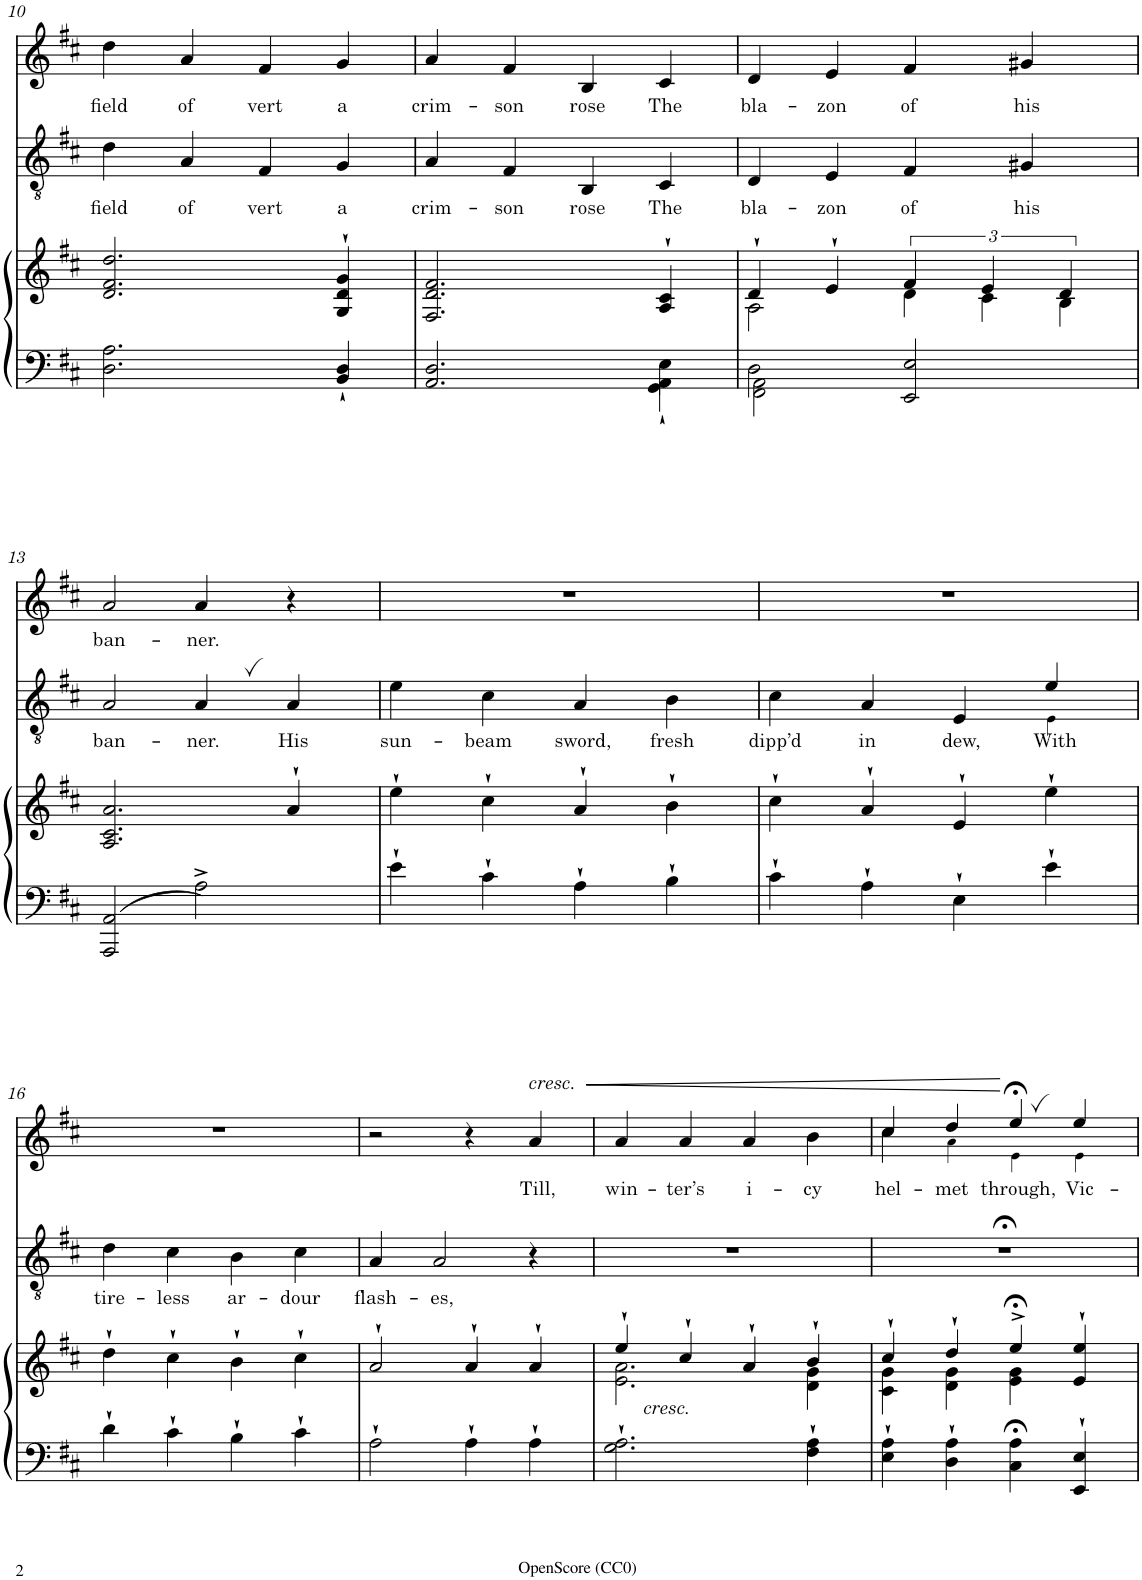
**kern	**kern	**kern	**text	**kern	**text	**dynam
*part3	*part3	*part2	*part2	*part1	*part1	*part1
*staff4	*staff3	*staff2	*staff2	*staff1	*staff1	*staff1
*I"Piano	*	*I"Baritone	*	*I"Contralto	*	*
*I'Pno	*	*	*	*	*	*
!!LO:PB:g=z
*clefF4	*clefG2	*clefGv2	*	*clefG2	*	*
*k[f#c#]	*k[f#c#]	*k[f#c#]	*	*k[f#c#]	*	*
*M4/4	*M4/4	*M4/4	*	*M4/4	*	*
*met(c)	*met(c)	*met(c)	*	*met(c)	*	*
=10	=10	=10	=10	=10	=10	=10
!	!	!	!LO:LY:b	!	!LO:LY:b	!
2.D\ 2.A\	2.d/ 2.f#/ 2.dd/	4d\	field	4dd\	field	.
!	!	!	!LO:LY:b	!	!LO:LY:b	!
.	.	4A/	of	4a/	of	.
!	!	!	!LO:LY:b	!	!LO:LY:b	!
.	.	4F#/	vert	4f#/	vert	.
!	!	!	!LO:LY:b	!	!LO:LY:b	!
4BB/` 4D/`	4G/`> 4d/`> 4g/`>	4G/	a	4g/	a	.
=11	=11	=11	=11	=11	=11	=11
*^	*	*	*	*	*	*
!	!	!	!	!LO:LY:b	!	!LO:LY:b	!
2.ryy	2.AA/ 2.D/	2.F#/ 2.d/ 2.f#/	4A/	crim-	4a/	crim-	.
!	!	!	!	!LO:LY:b	!	!LO:LY:b	!
.	.	.	4F#/	-son	4f#/	-son	.
!	!	!	!	!LO:LY:b	!	!LO:LY:b	!
.	.	.	4BB/	rose	4B/	rose	.
!	!	!	!	!LO:LY:b	!	!LO:LY:b	!
4E\	4GG\`< 4AA\`<	4A/`> 4c#/`>	4C#/	The	4c#/	The	.
=12	=12	=12	=12	=12	=12	=12	=12
*	*	*^	*	*	*	*	*
!	!	!	!	!	!LO:LY:b	!	!LO:LY:b	!
2D\	2FF#\ 2AA\	4d`>/	2A\	4D/	bla-	4d/	bla-	.
!	!	!	!	!	!LO:LY:b	!	!LO:LY:b	!
.	.	4e`>/	.	4E/	-zon	4e/	-zon	.
*	*	*	*Xtuplet	*	*	*	*	*
!	!	!	!	!	!LO:LY:b	!	!LO:LY:b	!
2EE/ 2E/	2ryy	6f#/	6d\	4F#/	of	4f#/	of	.
.	.	6e/	6c#\	.	.	.	.	.
!	!	!	!	!	!LO:LY:b	!	!LO:LY:b	!
.	.	.	.	4G#X/	his	4g#X/	his	.
.	.	6d/	6B\	.	.	.	.	.
*v	*v	*	*	*	*	*	*	*
!!LO:LB:g=z
=13	=13	=13	=13	=13	=13	=13	=13
!	!	!	!	!LO:LY:b	!	!LO:LY:b	!
*	*v	*v	*	*	*	*	*
2AAA/ 2AA/	2.A/ 2.c#/ 2.a/	2A/	ban-	2a/	ban-	.
!	!	!	!LO:LY:b	!	!LO:LY:b	!
2A^\	.	4A,/	-ner.	4a/	-ner.	.
!	!	!	!LO:LY:b	!	!	!
.	4a`>/	4A/	His	4r	.	.
=14	=14	=14	=14	=14	=14	=14
!	!	!	!LO:LY:b	!	!	!
4e`\	4ee`\	4e\	sun-	1r	.	.
!	!	!	!LO:LY:b	!	!	!
4c#`\	4cc#`\	4c#\	-beam	.	.	.
!	!	!	!LO:LY:b	!	!	!
4A`\	4a`>/	4A/	sword,	.	.	.
!	!	!	!LO:LY:b	!	!	!
4B`\	4b`\	4B\	fresh	.	.	.
=15	=15	=15	=15	=15	=15	=15
!	!	!	!LO:LY:b	!	!	!
*	*	*^	*	*	*	*
4c#`\	4cc#`\	4c#\	2.ryy	dipp’d	1r	.	.
!	!	!	!	!LO:LY:b	!	!	!
4A`\	4a`>/	4A/	.	in	.	.	.
!	!	!	!	!LO:LY:b	!	!	!
4E`\	4e`>/	4E/	.	dew,	.	.	.
!	!	!	!	!LO:LY:b	!	!	!
4e`\	4ee`\	4e/	4E\	With	.	.	.
!!LO:LB:g=z
=16	=16	=16	=16	=16	=16	=16	=16
!	!	!	!	!LO:LY:b	!	!	!
*	*	*v	*v	*	*	*	*
4d`\	4dd`\	4d\	tire-	1r	.	.
!	!	!	!LO:LY:b	!	!	!
4c#`\	4cc#`\	4c#\	-less	.	.	.
!	!	!	!LO:LY:b	!	!	!
4B`\	4b`\	4B\	ar-	.	.	.
!	!	!	!LO:LY:b	!	!	!
4c#`\	4cc#`\	4c#\	-dour	.	.	.
=17	=17	=17	=17	=17	=17	=17
!	!	!	!LO:LY:b	!	!	!
2A`\	2a`>/	4A/	flash-	2r	.	.
!	!	!	!LO:LY:b	!	!	!
.	.	2A/	-es,	.	.	.
4A`\	4a`>/	.	.	4r	.	.
!	!	!	!	!LO:TX:a:i:t=cresc.	!	!
!	!	!	!	!	!LO:LY:b	!LO:HP:b
4A`\	4a`>/	4r	.	4a/	Till,	<
=18	=18	=18	=18	=18	=18	=18
*	*^	*	*	*	*	*
!	!LO:TX:b:i:t=cresc.	!	!	!	!	!	!
!	!	!	!	!	!	!LO:LY:b	!
2.G\` 2.A\`	4ee`>/	2.e\ 2.a\	1r	.	4a/	win-	.
!	!	!	!	!	!	!LO:LY:b	!
.	4cc#`/	.	.	.	4a/	-ter’s	.
!	!	!	!	!	!	!LO:LY:b	!
.	4a`/	.	.	.	4a/	i-	.
!	!	!	!	!	!	!LO:LY:b	!
4F#\` 4A\`	4b`/	4d\ 4g\	.	.	4b\	-cy	.
=19	=19	=19	=19	=19	=19	=19	=19
!	!	!	!	!	!	!LO:LY:b	!
*	*	*	*	*	*^	*	*
4E\` 4A\`	4cc#`/	4c#\ 4g\	1r;<	.	4cc#/	4cc#\	hel-	.
!	!	!	!	!	!	!	!LO:LY:b	!
4D\` 4A\`	4dd`/	4d\ 4g\	.	.	4dd/	4a\	-met	.
!	!	!	!	!	!	!	!LO:LY:b	!
4C#\;< 4A\;<	4ee;<^/	4e\ 4g\	.	.	4ee;<,/	4e\	through,	[
!	!	!	!	!	!	!	!LO:LY:b	!
4EE/`> 4E/`>	4e/`> 4ee/`>	4ryy	.	.	4ee/	4e\	Vic-	.
*	*v	*v	*	*	*v	*v	*	*
=	=	=	=	=	=	=
*-	*-	*-	*-	*-	*-	*-
